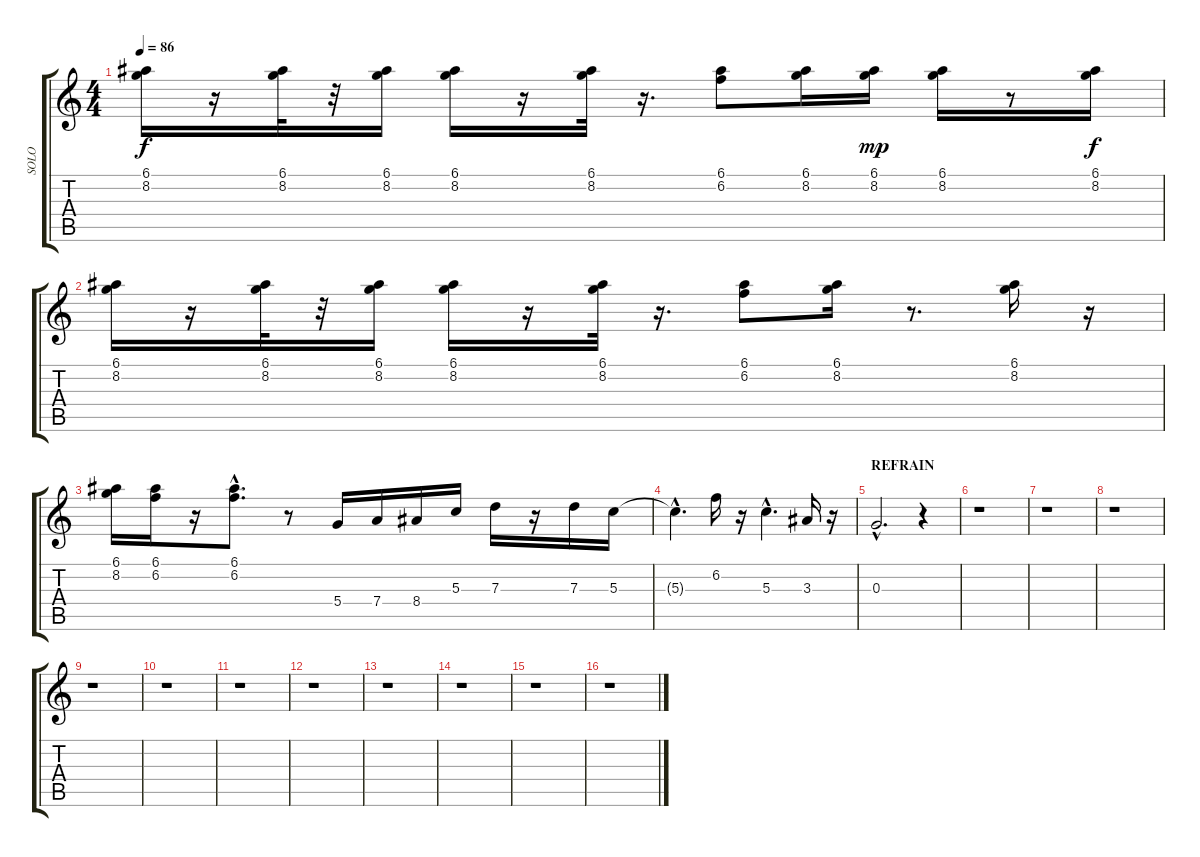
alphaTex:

\track ("SOLO" "SOLO") {instrument overdrivenguitar}
\staff {score tabs}
\tuning (E4 B3 G3 D3 A2 E2) {hide}
\ts (4 4)
\tempo 86
\clef g2
\ks c
(6.1 8.2).16{dy f} r.16 (6.1 8.2).32 r.32 (6.1 8.2).16 (6.1 8.2).16 r.16 (6.1 8.2).32 r.16{d} (6.1 6.2).8 (6.1 8.2).16 (6.1 8.2).16{dy mp} (6.1 8.2).16 r.8 (6.1 8.2).16{dy f} |
(6.1 8.2).16 r.16 (6.1 8.2).32 r.32 (6.1 8.2).16 (6.1 8.2).16 r.16 (6.1 8.2).32 r.16{d} (6.1 6.2).8 (6.1 8.2).16 r.8{d} (6.1 8.2).16 r.16 |
(6.1 8.2).16 (6.1 6.2).16 r.16 (6.1{hac} 6.2{hac}).8{d} r.8 5.4.16 7.4.16 8.4.16 5.3.16 7.3.16 r.16 7.3.16 5.3.16 |
5.3{hac t}.4{d} 6.2.16 r.16 5.3{hac}.4{d} 3.3.16 r.16 |
\section ("" "REFRAIN")
0.3{hac}.2{d} r.4 |
r.1 |
r.1 |
r.1 |
r.1 |
r.1 |
r.1 |
r.1 |
r.1 |
r.1 |
r.1 |
r.1
